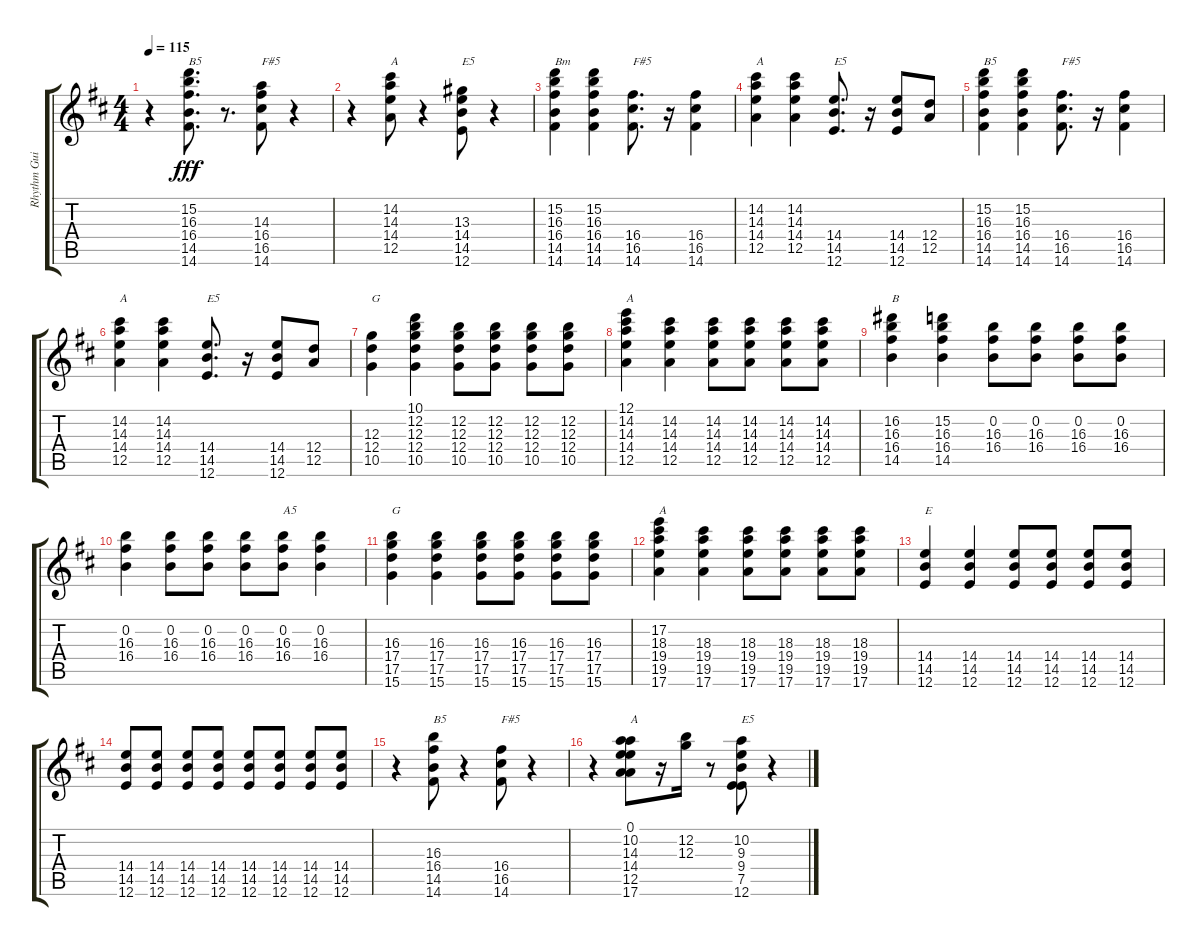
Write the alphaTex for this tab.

\track ("Rhythm Guitar" "Rhythm Gui") {instrument overdrivenguitar}
\staff {score tabs}
\tuning (E4 B3 G3 D3 A2 E2) {hide}
\ts (4 4)
\tempo 115
\clef g2
\ks d
r.4{dy fff} (15.2 16.3 16.4 14.5 14.6).8{d txt "B5"} r.8{d} (14.3 16.4 16.5 14.6).8{txt "F#5"} r.4 |
r.4 (14.2 14.3 14.4 12.5).8{txt "A"} r.4 (13.3 14.4 14.5 12.6).8{txt "E5"} r.4 |
(15.2 16.3 16.4 14.5 14.6).4{txt "Bm"} (15.2 16.3 16.4 14.5 14.6).4 (16.4 16.5 14.6).8{d txt "F#5"} r.16 (16.4 16.5 14.6).4 |
(14.2 14.3 14.4 12.5).4{txt "A"} (14.2 14.3 14.4 12.5).4 (14.4 14.5 12.6).8{d txt "E5"} r.16 (14.4 14.5 12.6).8 (12.4 12.5).8 |
(15.2 16.3 16.4 14.5 14.6).4{txt "B5"} (15.2 16.3 16.4 14.5 14.6).4 (16.4 16.5 14.6).8{d txt "F#5"} r.16 (16.4 16.5 14.6).4 |
(14.2 14.3 14.4 12.5).4{txt "A"} (14.2 14.3 14.4 12.5).4 (14.4 14.5 12.6).8{d txt "E5"} r.16 (14.4 14.5 12.6).8 (12.4 12.5).8 |
(12.3 12.4 10.5).4{txt "G"} (10.1 12.2 12.3 12.4 10.5).4 (12.2 12.3 12.4 10.5).8 (12.2 12.3 12.4 10.5).8 (12.2 12.3 12.4 10.5).8 (12.2 12.3 12.4 10.5).8 |
(12.1 14.2 14.3 14.4 12.5).4{txt "A"} (14.2 14.3 14.4 12.5).4 (14.2 14.3 14.4 12.5).8 (14.2 14.3 14.4 12.5).8 (14.2 14.3 14.4 12.5).8 (14.2 14.3 14.4 12.5).8 |
(16.2 16.3 16.4 14.5).4{txt "B"} (15.2 16.3 16.4 14.5).4 (0.2 16.3 16.4).8 (0.2 16.3 16.4).8 (0.2 16.3 16.4).8 (0.2 16.3 16.4).8 |
(0.2 16.3 16.4).4 (0.2 16.3 16.4).8 (0.2 16.3 16.4).8 (0.2 16.3 16.4).8 (0.2 16.3 16.4).8{txt "A5"} (0.2 16.3 16.4).4 |
(16.3 17.4 17.5 15.6).4{txt "G"} (16.3 17.4 17.5 15.6).4 (16.3 17.4 17.5 15.6).8 (16.3 17.4 17.5 15.6).8 (16.3 17.4 17.5 15.6).8 (16.3 17.4 17.5 15.6).8 |
(17.2 18.3 19.4 19.5 17.6).4{txt "A"} (18.3 19.4 19.5 17.6).4 (18.3 19.4 19.5 17.6).8 (18.3 19.4 19.5 17.6).8 (18.3 19.4 19.5 17.6).8 (18.3 19.4 19.5 17.6).8 |
(14.4 14.5 12.6).4{txt "E"} (14.4 14.5 12.6).4 (14.4 14.5 12.6).8 (14.4 14.5 12.6).8 (14.4 14.5 12.6).8 (14.4 14.5 12.6).8 |
(14.4 14.5 12.6).8 (14.4 14.5 12.6).8 (14.4 14.5 12.6).8 (14.4 14.5 12.6).8 (14.4 14.5 12.6).8 (14.4 14.5 12.6).8 (14.4 14.5 12.6).8 (14.4 14.5 12.6).8 |
r.4 (16.3 16.4 14.5 14.6).8{txt "B5"} r.4 (16.4 16.5 14.6).8{txt "F#5"} r.4 |
r.4 (0.1 10.2 14.3 14.4 12.5 17.6).8{txt "A"} r.16 (12.2 12.3).16 r.8 (10.2 9.3 9.4 7.5 12.6).8{txt "E5"} r.4
